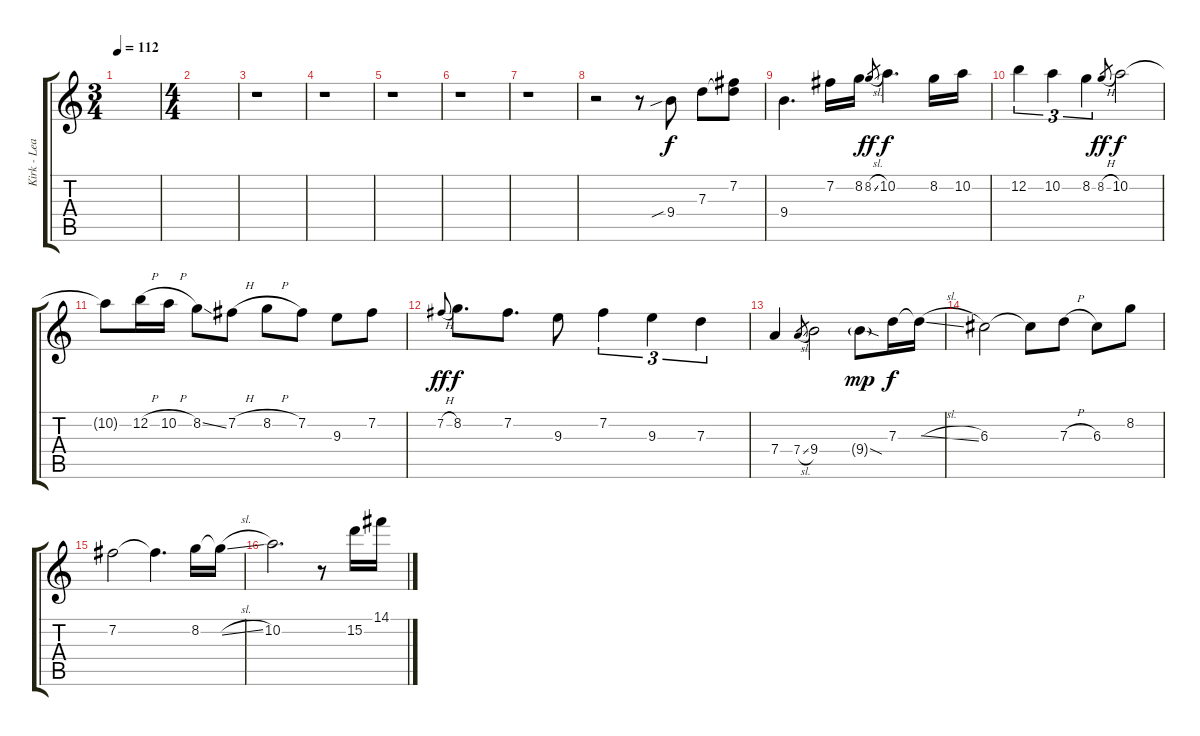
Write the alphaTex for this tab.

\track ("Kirk - Lead Distortion" "Kirk - Lea") {instrument overdrivenguitar}
\staff {score tabs}
\tuning (E4 B3 G3 D3 A2 E2) {hide}
\ts (3 4)
\tempo 112
\clef g2
\ks c
|
\ts (4 4)
|
r.1 |
r.1 |
r.1 |
r.1 |
r.1 |
r.2 r.8 9.4{sib}.8 7.3.8 (7.2 7.3{t}).8 |
9.4.4{d} 7.2.16 8.2.16 8.2{sl}.8{gr dy ff} 10.2.4{d dy f} 8.2.16 10.2.16 |
12.2.4{tu (3 2)} 10.2.4{tu (3 2)} 8.2.4{tu (3 2)} 8.2{h}.8{gr dy ff} 10.2.2{dy f} |
10.2{t}.8 12.2{h}.16 10.2{h}.16 8.2{ss}.8 7.2{h}.8 8.2{h}.8 7.2.8 9.3.8 7.2.8 |
7.2{h}.8{gr onbeat dy ff} 8.2.8{d dy f} 7.2.8{d} 9.3.8 7.2.4{tu (3 2)} 9.3.4{tu (3 2)} 7.3.4{tu (3 2)} |
7.4.4 7.4{sl}.8{gr} 9.4.2 9.4{sod g}.8{dy mp} 7.3.16{dy f} 7.3{sl t}.16 |
6.3.2 6.3{t}.8 7.3{h}.8 6.3.8 8.2.8 |
7.2.2 7.2{t}.4{d} 8.2.16 8.2{sl t}.16 |
10.2.2{d} r.8 15.2.16 14.1.16
